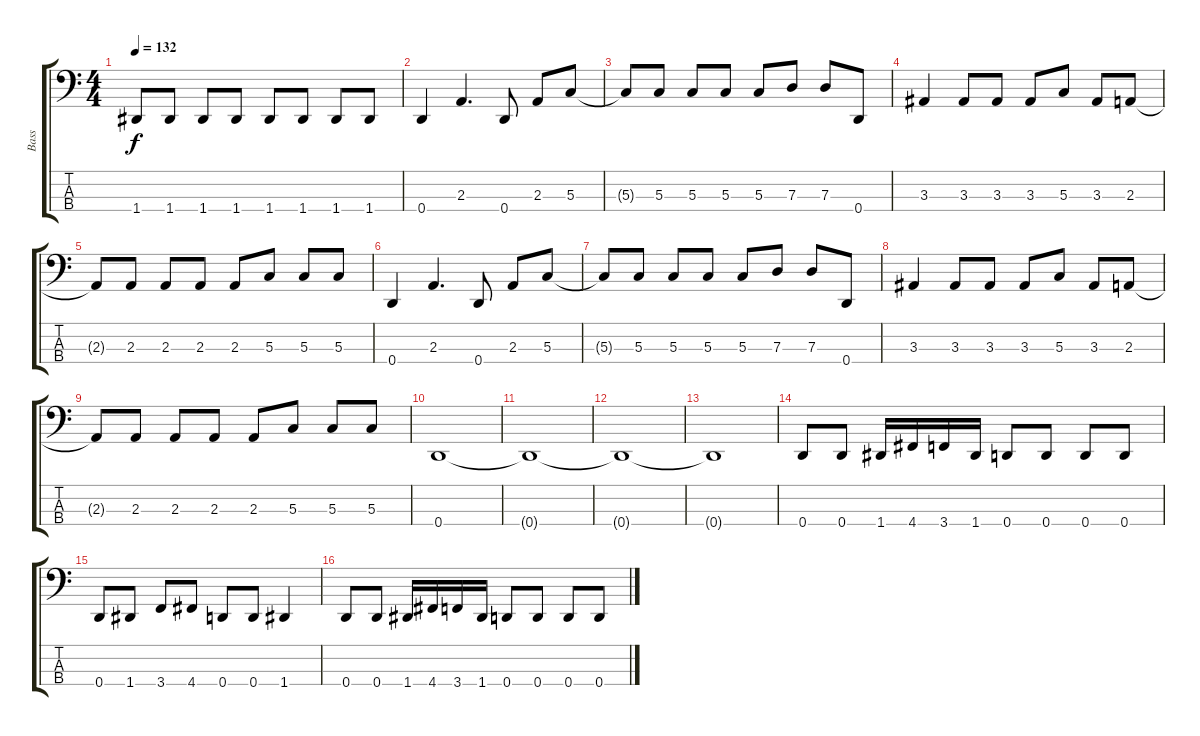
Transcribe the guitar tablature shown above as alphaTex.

\track ("Bass" "Bass") {instrument electricbasspick}
\staff {score tabs}
\tuning (F2 C2 G1 D1) {hide}
\ts (4 4)
\tempo 132
\clef f4
\ks c
1.4.8{dy f} 1.4.8 1.4.8 1.4.8 1.4.8 1.4.8 1.4.8 1.4.8 |
0.4.4 2.3.4{d} 0.4.8 2.3.8 5.3.8 |
5.3{t}.8 5.3.8 5.3.8 5.3.8 5.3.8 7.3.8 7.3.8 0.4.8 |
3.3.4 3.3.8 3.3.8 3.3.8 5.3.8 3.3.8 2.3.8 |
2.3{t}.8 2.3.8 2.3.8 2.3.8 2.3.8 5.3.8 5.3.8 5.3.8 |
0.4.4 2.3.4{d} 0.4.8 2.3.8 5.3.8 |
5.3{t}.8 5.3.8 5.3.8 5.3.8 5.3.8 7.3.8 7.3.8 0.4.8 |
3.3.4 3.3.8 3.3.8 3.3.8 5.3.8 3.3.8 2.3.8 |
2.3{t}.8 2.3.8 2.3.8 2.3.8 2.3.8 5.3.8 5.3.8 5.3.8 |
0.4.1 |
0.4{t}.1 |
0.4{t}.1 |
0.4{t}.1 |
0.4.8 0.4.8 1.4.16 4.4.16 3.4.16 1.4.16 0.4.8 0.4.8 0.4.8 0.4.8 |
0.4.8 1.4.8 3.4.8 4.4.8 0.4.8 0.4.8 1.4.4 |
0.4.8 0.4.8 1.4.16 4.4.16 3.4.16 1.4.16 0.4.8 0.4.8 0.4.8 0.4.8
